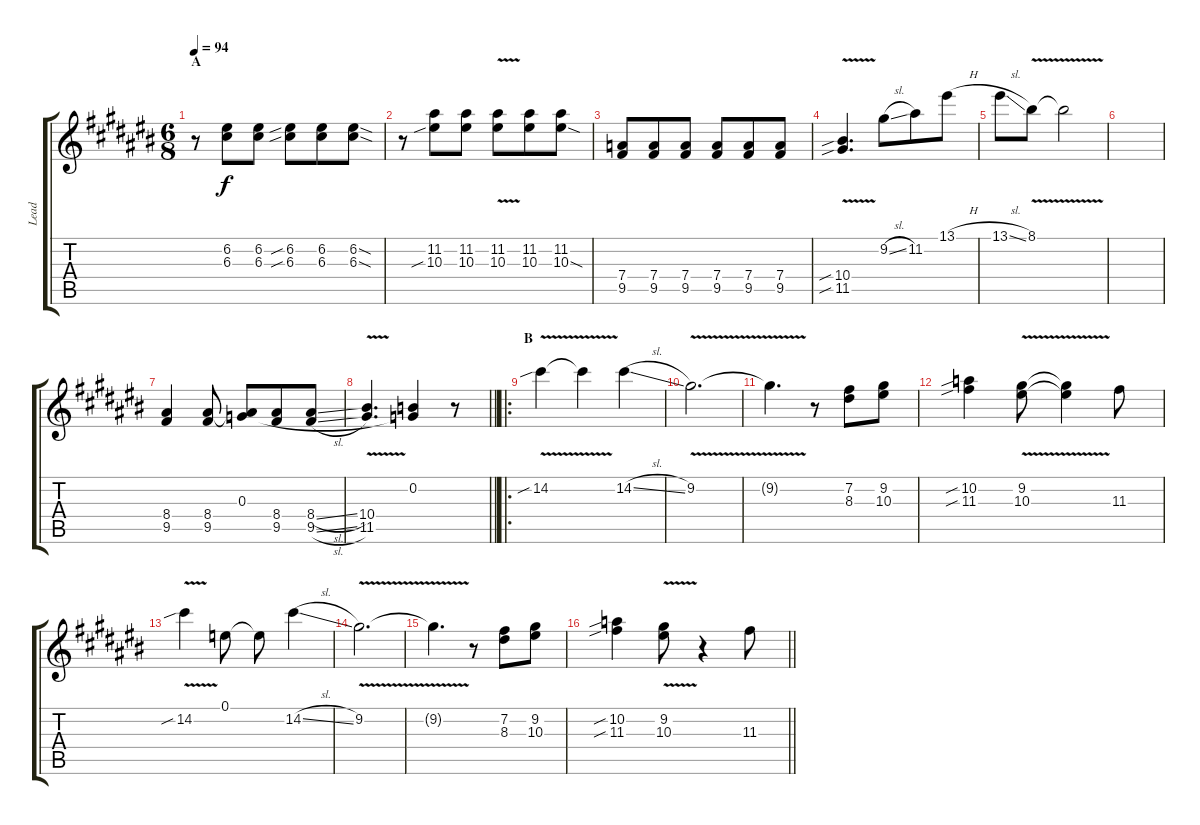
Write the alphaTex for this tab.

\track ("Lead" "Lead") {instrument overdrivenguitar}
\staff {score tabs}
\tuning (E4 B3 G3 D3 A2 E2) {hide}
\ts (6 8)
\section ("" "A")
\tempo 94
\clef g2
\ks c#
r.8{dy f instrument overdrivenguitar} (6.2 6.3).8 (6.2 6.3).8 (6.2{sib} 6.3{sib}).8 (6.2 6.3).8 (6.2{sod} 6.3{sod}).8 |
r.8 (11.2 10.3{sib}).8 (11.2 10.3).8 (11.2 10.3{v}).8 (11.2 10.3).8 (11.2 10.3{sod}).8 |
(7.4 9.5).8 (7.4 9.5).8 (7.4 9.5).8 (7.4 9.5).8 (7.4 9.5).8 (7.4 9.5).8 |
(10.4{v sib} 11.5{v sib}).4{d} 9.2{sl}.8 11.2.8 13.1{h}.8 |
13.1{sl}.8 8.1{v}.8 8.1{t}.2 |
|
(8.4 9.5).4 (8.4 9.5).8 (0.3 8.4{t}).8 (8.4 9.5).8 (8.4{sl} 9.5{sl}).8 |
\barLineRight lightlight
(10.4{v} 11.5{v}).4{d} (0.2 0.3{t}).4 r.8 |
\ro
\section ("" "B")
14.2{v sib}.4 14.2{t}.4 14.2{sl}.4 |
9.2{v}.2{d} |
9.2{t}.4{d} r.8 (7.2 8.3).8 (9.2 10.3).8 |
(10.2{sib} 11.3{sib}).4 (9.2{v} 10.3{v}).8 (9.2{t} 10.3{t}).4 11.3.8 |
14.2{v sib}.4 0.1.8 0.1{t}.8 14.2{sl}.4 |
9.2{v}.2{d} |
9.2{t}.4{d} r.8 (7.2 8.3).8 (9.2 10.3).8 |
\barLineRight lightlight
(10.2{sib} 11.3{sib}).4 (9.2{v} 10.3{v}).8 r.4 11.3.8
